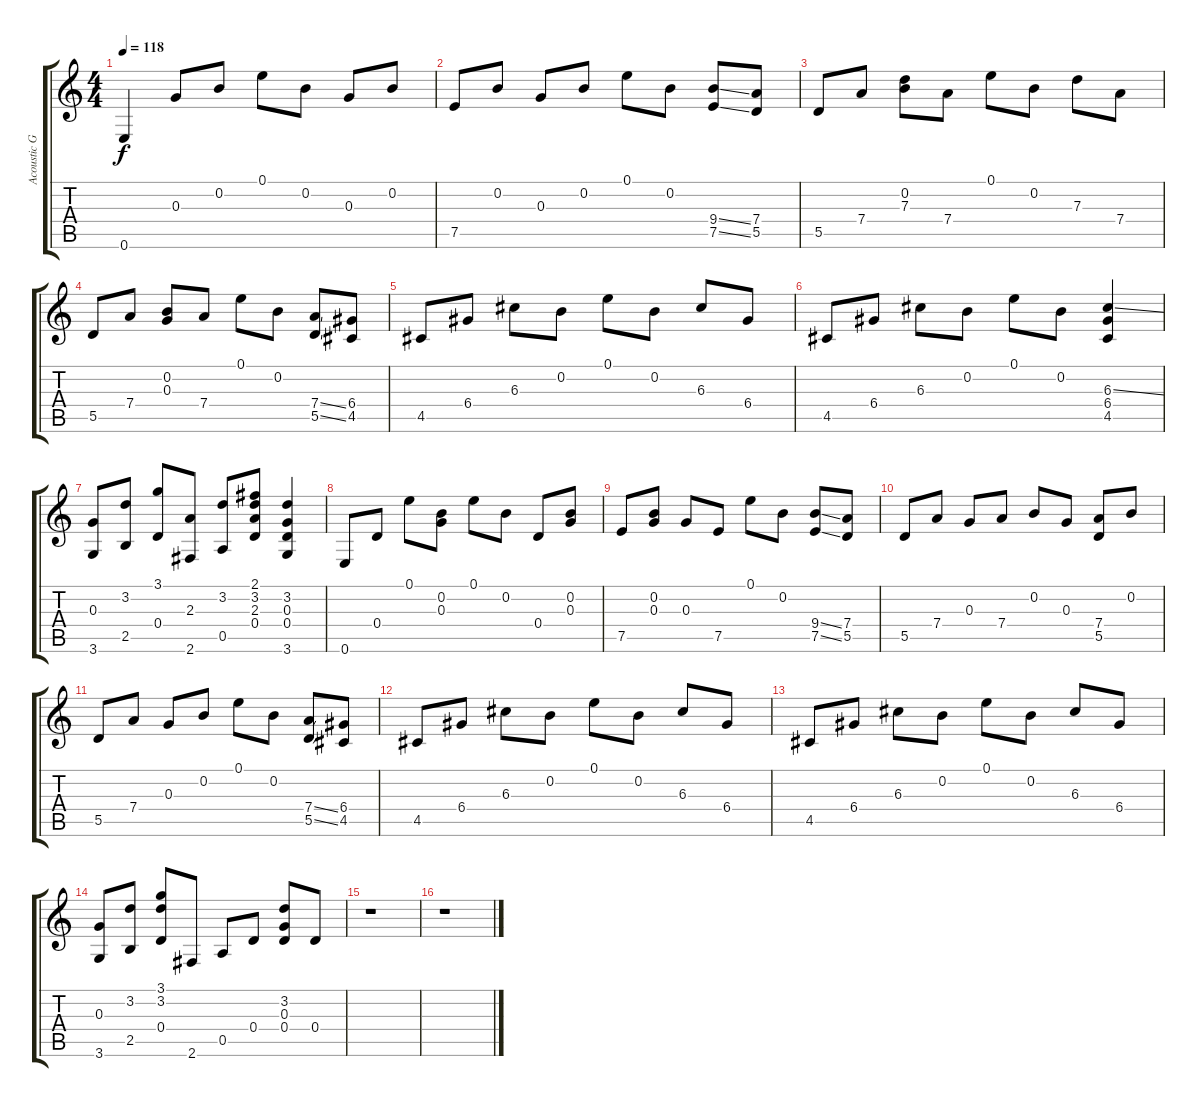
\track ("Acoustic Guitar" "Acoustic G") {instrument acousticguitarsteel}
\staff {score tabs}
\tuning (E4 B3 G3 D3 A2 E2) {hide}
\ts (4 4)
\tempo 118
\clef g2
\ks c
0.6.4{dy f} 0.3.8 0.2.8 0.1.8 0.2.8 0.3.8 0.2.8 |
7.5.8 0.2.8 0.3.8 0.2.8 0.1.8 0.2.8 (9.4{ss} 7.5{ss}).8 (7.4 5.5).8 |
5.5.8 7.4.8 (0.2 7.3).8 7.4.8 0.1.8 0.2.8 7.3.8 7.4.8 |
5.5.8 7.4.8 (0.2 0.3).8 7.4.8 0.1.8 0.2.8 (7.4{ss} 5.5{ss}).8 (6.4 4.5).8 |
4.5.8 6.4.8 6.3.8 0.2.8 0.1.8 0.2.8 6.3.8 6.4.8 |
4.5.8 6.4.8 6.3.8 0.2.8 0.1.8 0.2.8 (6.3{ss} 6.4 4.5).4 |
(0.3 3.6).8 (3.2 2.5).8 (3.1 0.4).8 (2.3 2.6).8 (3.2 0.5).8 (2.1 3.2 2.3 0.4).8 (3.2 0.3 0.4 3.6).4 |
0.6.8 0.4.8 0.1.8 (0.2 0.3).8 0.1.8 0.2.8 0.4.8 (0.2 0.3).8 |
7.5.8 (0.2 0.3).8 0.3.8 7.5.8 0.1.8 0.2.8 (9.4{ss} 7.5{ss}).8 (7.4 5.5).8 |
5.5.8 7.4.8 0.3.8 7.4.8 0.2.8 0.3.8 (7.4 5.5).8 0.2.8 |
5.5.8 7.4.8 0.3.8 0.2.8 0.1.8 0.2.8 (7.4{ss} 5.5{ss}).8 (6.4 4.5).8 |
4.5.8 6.4.8 6.3.8 0.2.8 0.1.8 0.2.8 6.3.8 6.4.8 |
4.5.8 6.4.8 6.3.8 0.2.8 0.1.8 0.2.8 6.3.8 6.4.8 |
(0.3 3.6).8 (3.2 2.5).8 (3.1 3.2 0.4).8 2.6.8 0.5.8 0.4.8 (3.2 0.3 0.4).8 0.4.8 |
r.1 |
r.1
